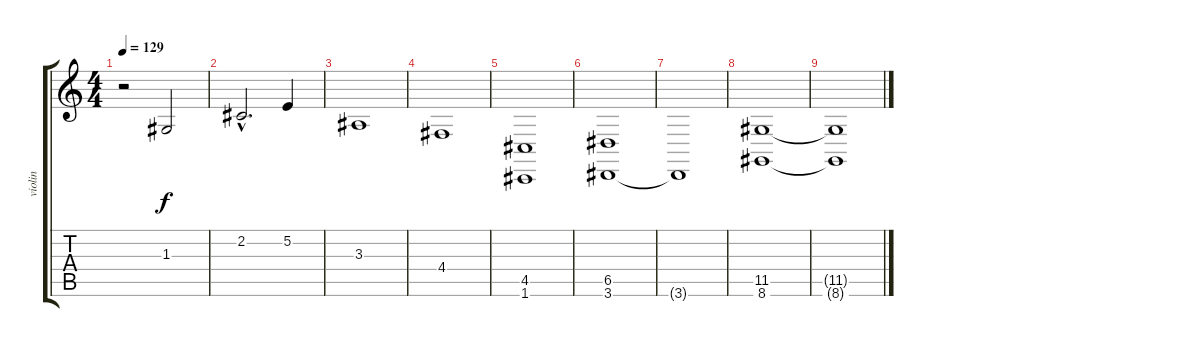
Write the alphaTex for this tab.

\track ("violin" "violin") {instrument violin}
\staff {score tabs}
\tuning (E4 B3 G3 D3 A2 C2) {hide}
\ts (4 4)
\tempo 129
\clef g2
\ks c
r.2{dy f} 1.3.2 |
2.2{hac}.2{d} 5.2.4 |
3.3.1 |
4.4.1 |
(4.5 1.6).1 |
(6.5 3.6).1 |
3.6{t}.1 |
(11.5 8.6).1 |
(11.5{t} 8.6{t}).1
